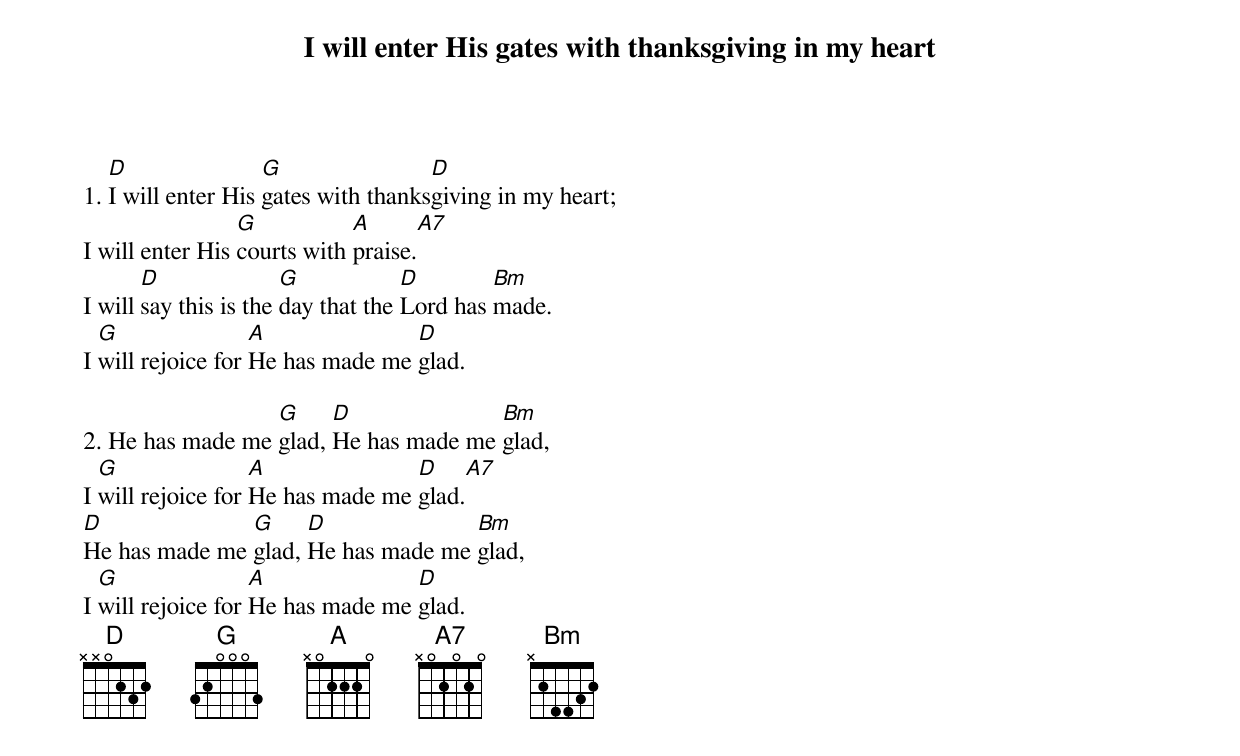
{t:I will enter His gates with thanksgiving in my heart}

1. [D]I will enter His [G]gates with thanks[D]giving in my heart;
I will enter His [G]courts with [A]praise.[A7]
I will [D]say this is the [G]day that the [D]Lord has [Bm]made.
I [G]will rejoice for [A]He has made me [D]glad.

2. He has made me [G]glad, [D]He has made me [Bm]glad,
I [G]will rejoice for [A]He has made me [D]glad.[A7]
[D]He has made me [G]glad, [D]He has made me [Bm]glad,
I [G]will rejoice for [A]He has made me [D]glad.
